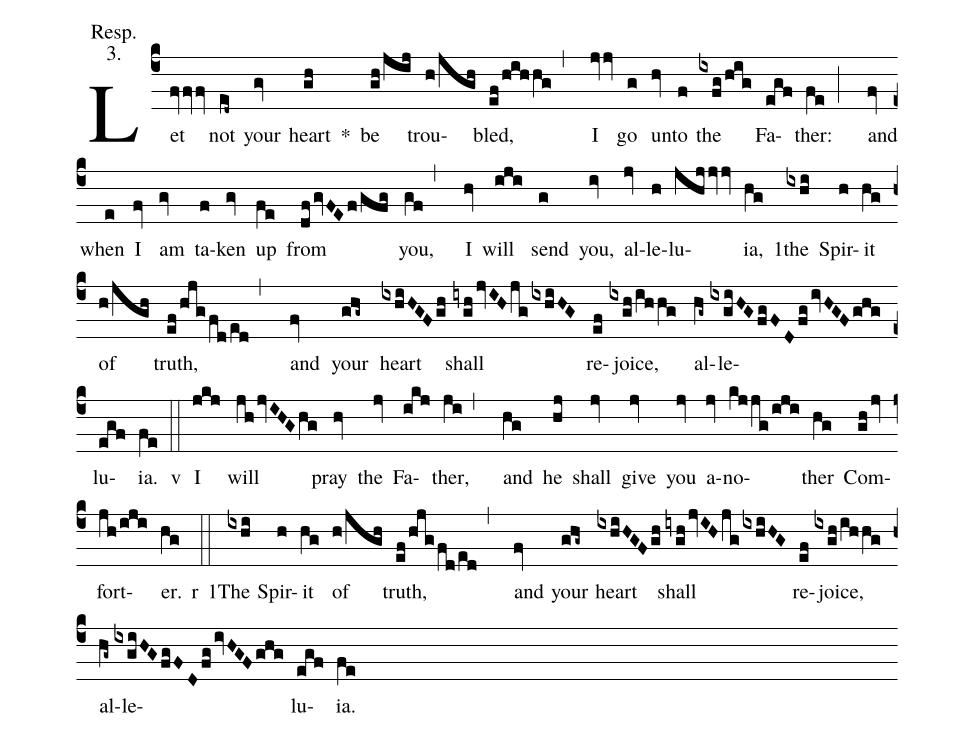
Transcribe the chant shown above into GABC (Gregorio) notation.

annotation: Resp.;
annotation: 3.;
%%
(c4) Let(fvvv) not(ed~) your(gv) heart(gh) <sp>*</sp>() be(gh/jij) trou(h/jgh)bled,(ef/hihhg,) I(jvv) go(g) un(hv)to(f) the(ixfg/hig) Fa(egf)ther:(fe;) and(fv) when(e) I(fv) am(gv) ta(f)ken(gv) up(fe) from(dfgvFEf/gfg) you,(gf,) I(hv) will(iji) send(g) you,(iv) al(jv)le(h)lu(jhjjvv)ia,(hg) <sp>1</sp>the(ixhi) Spir(h)it(hg) of(h/jgh) truth,(ef/hjg/fd/ed,) and(fv) your(ghg~) heart(ixhiHGFgh) shall(iyghjvIHjgixhiHG) re(ef)joice,(ixgh/ihhg) al(hg~)le(ixgiHGfgFDfgivHGFghg)lu(egf)ia.(fe)

<sp>v</sp>(::) I(jkj) will(jhjvIHGhg) pray(hv) the(jv) Fa(ikj)ther,(ji,) and(hg) he(hj) shall(jv) give(jv) you(jv) a(jv)no(kjjg/iji)ther(hg) Com(ghjv)fort(jh/iji)er.(hg)

<sp>r</sp>(::) <sp>1</sp>The(ixhi) Spir(h)it(hg) of(h/jgh) truth,(ef/hjg/fd/ed,) and(fv) your(ghg~) heart(ixhiHGFgh) shall(iyghjvIHjgixhiHG) re(ef)joice,(ixgh/ihhg) al(hg~)le(ixgiHGfgFDfgivHGFghg)lu(egf)ia.(fe)
